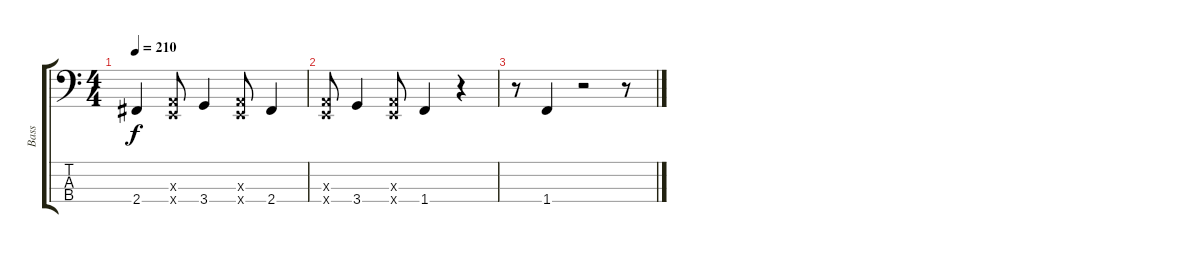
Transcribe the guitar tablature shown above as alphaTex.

\track ("Bass" "Bass") {instrument electricbasspick}
\staff {score tabs}
\tuning (G2 D2 A1 E1) {hide}
\ts (4 4)
\tempo 210
\clef f4
\ks c
2.4.4{dy f} (0.3{x} 0.4{x}).8 3.4.4 (0.3{x} 0.4{x}).8 2.4.4 |
(0.3{x} 0.4{x}).8 3.4.4 (0.3{x} 0.4{x}).8 1.4.4 r.4 |
r.8 1.4.4 r.2 r.8
